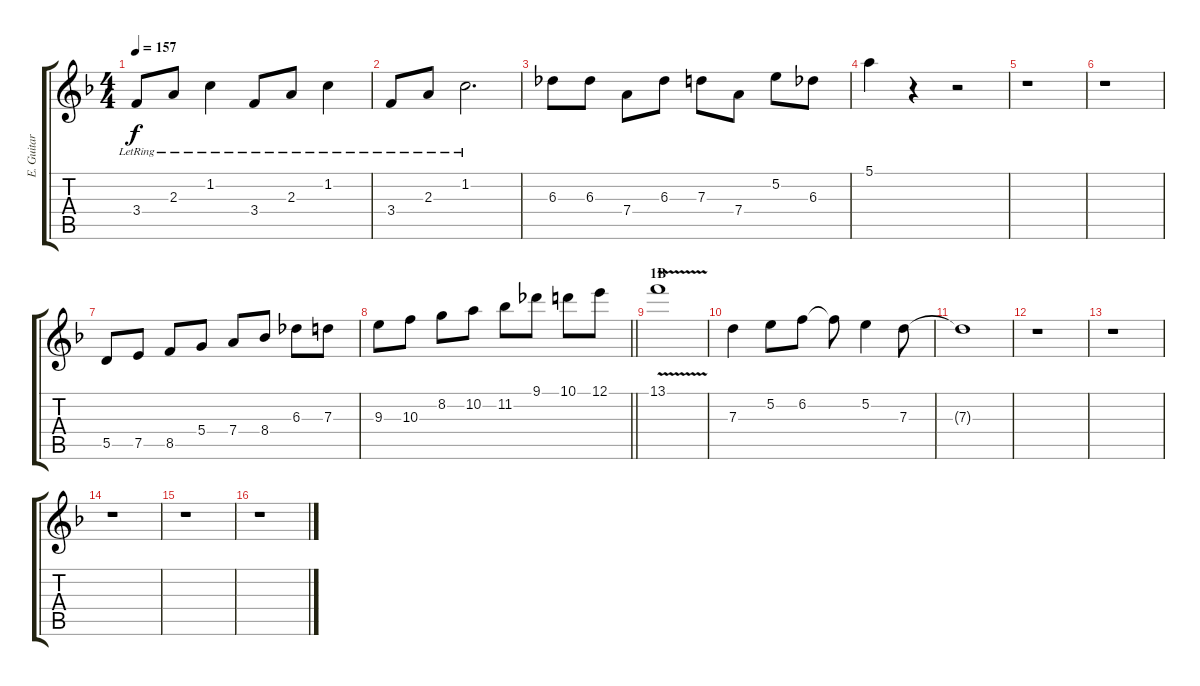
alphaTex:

\track ("E. Guitar II" "E. Guitar ") {instrument electricguitarclean}
\staff {score tabs}
\tuning (E4 B3 G3 D3 A2 E2) {hide}
\ts (4 4)
\tempo 157
\clef g2
\ks f
3.4{lr}.8{dy f} 2.3{lr}.8 1.2{lr}.4 3.4{lr}.8 2.3{lr}.8 1.2{lr}.4 |
3.4{lr}.8 2.3{lr}.8 1.2{lr}.2{d} |
6.3.8 6.3.8 7.4.8 6.3.8 7.3.8 7.4.8 5.2.8 6.3.8 |
5.1.4 r.4 r.2 |
r.1 |
r.1 |
5.5.8 7.5.8 8.5.8 5.4.8 7.4.8 8.4.8 6.3.8 7.3.8 |
\barLineRight lightlight
9.3.8 10.3.8 8.2.8 10.2.8 11.2.8 9.1.8 10.1.8 12.1.8 |
\section ("" "1B")
13.1{v}.1 |
7.3.4 5.2.8 6.2.8 6.2{t}.8 5.2.4 7.3.8 |
7.3{t}.1 |
r.1 |
r.1 |
r.1 |
r.1 |
r.1
